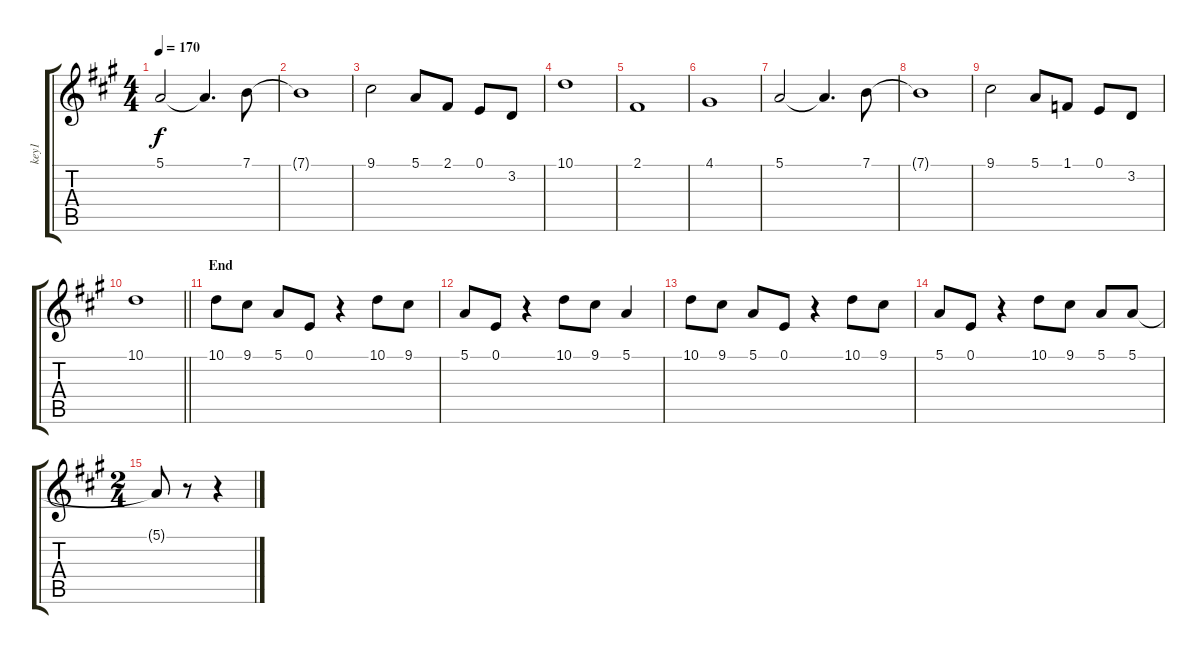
\track ("key1" "key1") {instrument stringensemble1}
\staff {score tabs}
\tuning (E4 B3 G3 D3 A2 E2) {hide}
\ts (4 4)
\tempo 170
\clef g2
\ks a
5.1.2{dy f} 5.1{t}.4{d} 7.1.8 |
7.1{t}.1 |
9.1.2 5.1.8 2.1.8 0.1.8 3.2.8 |
10.1.1 |
2.1.1 |
4.1.1 |
5.1.2 5.1{t}.4{d} 7.1.8 |
7.1{t}.1 |
9.1.2 5.1.8 1.1.8 0.1.8 3.2.8 |
\barLineRight lightlight
10.1.1 |
\section ("" "End")
10.1.8 9.1.8 5.1.8 0.1.8 r.4 10.1.8 9.1.8 |
5.1.8 0.1.8 r.4 10.1.8 9.1.8 5.1.4 |
10.1.8 9.1.8 5.1.8 0.1.8 r.4 10.1.8 9.1.8 |
5.1.8 0.1.8 r.4 10.1.8 9.1.8 5.1.8 5.1.8 |
\ts (2 4)
5.1{t}.8 r.8 r.4
